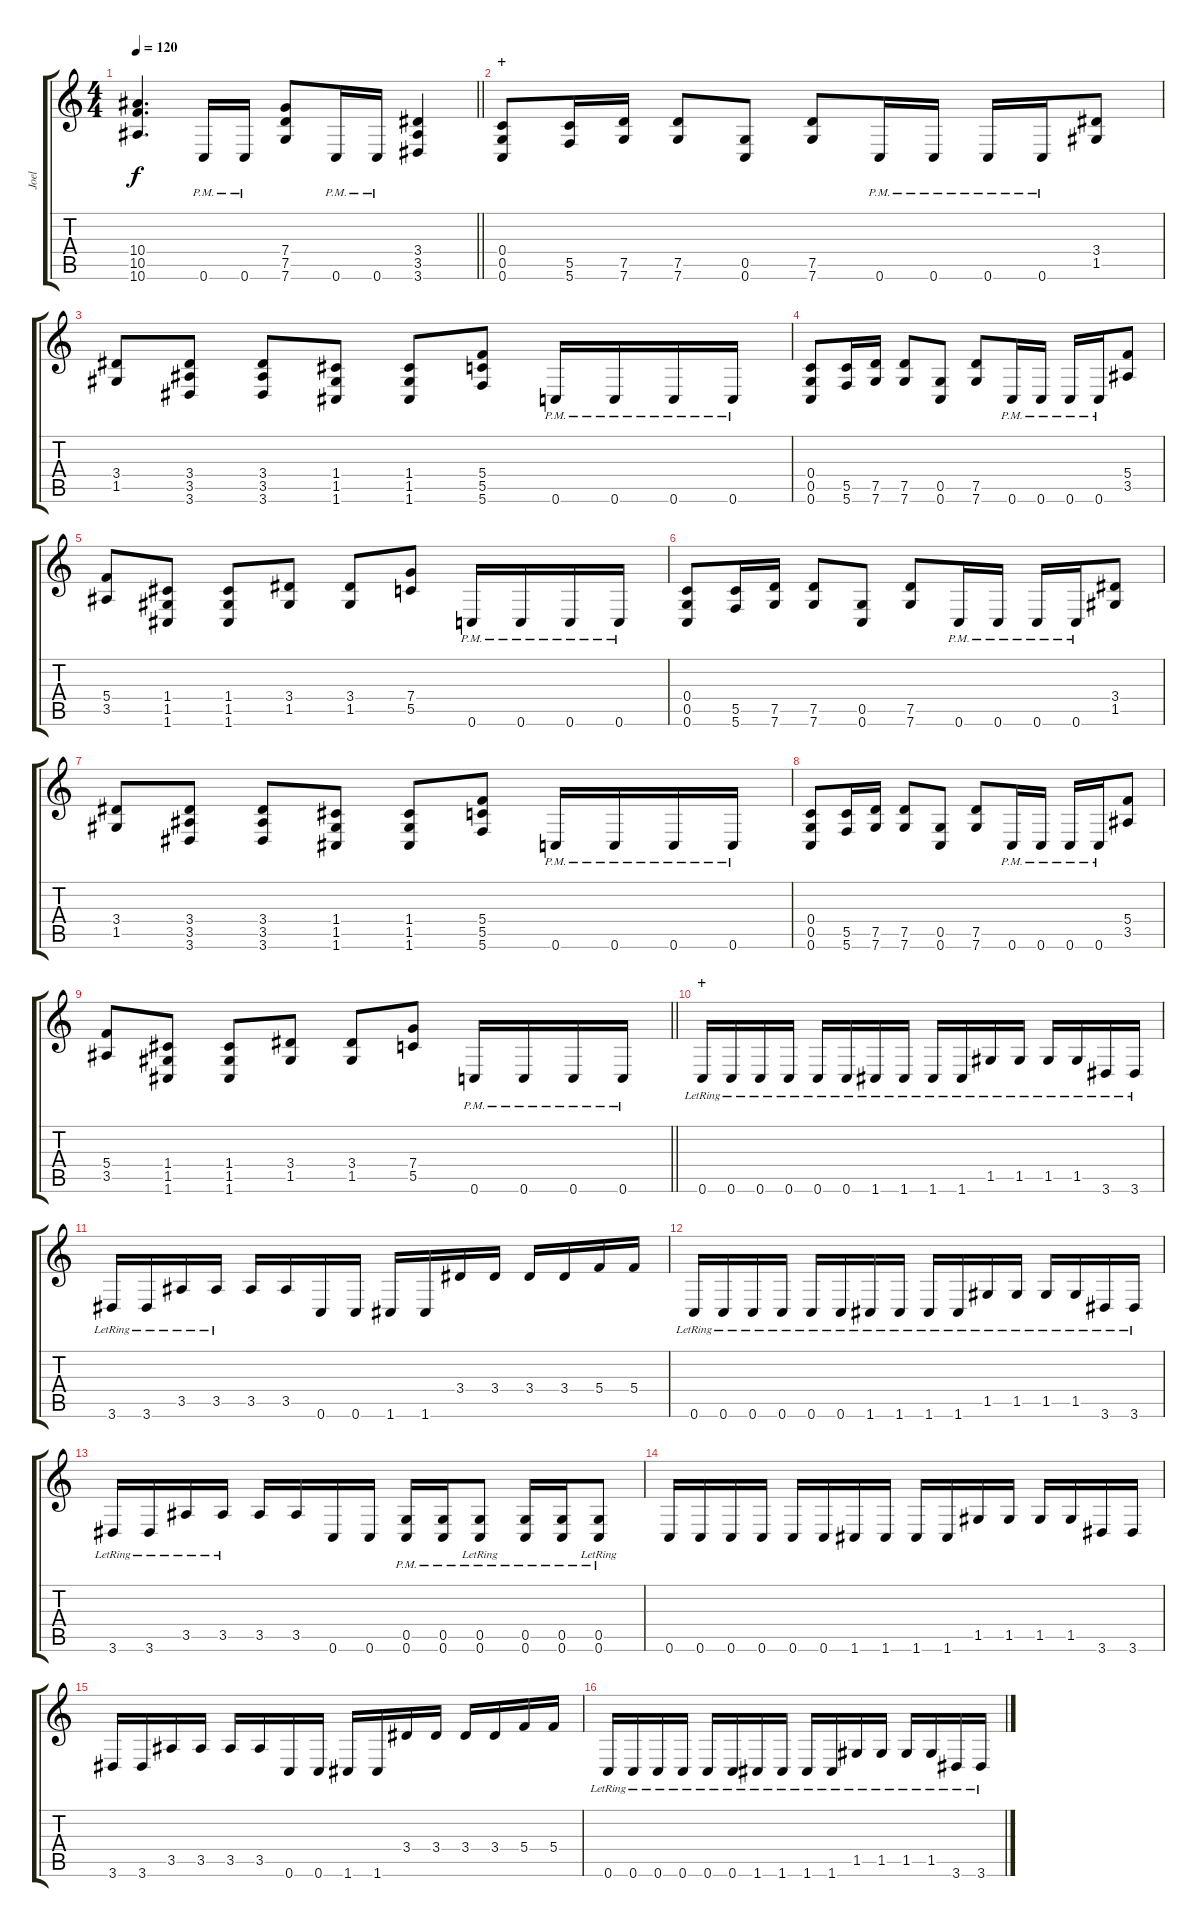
\track ("Joel" "Joel") {instrument distortionguitar}
\staff {score tabs}
\tuning (D4 A3 F3 C3 G2 C2) {hide}
\ts (4 4)
\tempo 120
\clef g2
\barLineRight lightlight
\ks c
(10.4 10.5 10.6).4{d dy f} 0.6{pm}.16 0.6{pm}.16 (7.4 7.5 7.6).8 0.6{pm}.16 0.6{pm}.16 (3.4 3.5 3.6).4 |
\section ("" "+")
(0.4 0.5 0.6).8 (5.5 5.6).16 (7.5 7.6).16 (7.5 7.6).8 (0.5 0.6).8 (7.5 7.6).8 0.6{pm}.16 0.6{pm}.16 0.6{pm}.16 0.6{pm}.16 (3.4 1.5).8 |
(3.4 1.5).8 (3.4 3.5 3.6).8 (3.4 3.5 3.6).8 (1.4 1.5 1.6).8 (1.4 1.5 1.6).8 (5.4 5.5 5.6).8 0.6{pm}.16 0.6{pm}.16 0.6{pm}.16 0.6{pm}.16 |
(0.4 0.5 0.6).8 (5.5 5.6).16 (7.5 7.6).16 (7.5 7.6).8 (0.5 0.6).8 (7.5 7.6).8 0.6{pm}.16 0.6{pm}.16 0.6{pm}.16 0.6{pm}.16 (5.4 3.5).8 |
(5.4 3.5).8 (1.4 1.5 1.6).8 (1.4 1.5 1.6).8 (3.4 1.5).8 (3.4 1.5).8 (7.4 5.5).8 0.6{pm}.16 0.6{pm}.16 0.6{pm}.16 0.6{pm}.16 |
(0.4 0.5 0.6).8 (5.5 5.6).16 (7.5 7.6).16 (7.5 7.6).8 (0.5 0.6).8 (7.5 7.6).8 0.6{pm}.16 0.6{pm}.16 0.6{pm}.16 0.6{pm}.16 (3.4 1.5).8 |
(3.4 1.5).8 (3.4 3.5 3.6).8 (3.4 3.5 3.6).8 (1.4 1.5 1.6).8 (1.4 1.5 1.6).8 (5.4 5.5 5.6).8 0.6{pm}.16 0.6{pm}.16 0.6{pm}.16 0.6{pm}.16 |
(0.4 0.5 0.6).8 (5.5 5.6).16 (7.5 7.6).16 (7.5 7.6).8 (0.5 0.6).8 (7.5 7.6).8 0.6{pm}.16 0.6{pm}.16 0.6{pm}.16 0.6{pm}.16 (5.4 3.5).8 |
\barLineRight lightlight
(5.4 3.5).8 (1.4 1.5 1.6).8 (1.4 1.5 1.6).8 (3.4 1.5).8 (3.4 1.5).8 (7.4 5.5).8 0.6{pm}.16 0.6{pm}.16 0.6{pm}.16 0.6{pm}.16 |
\section ("" "+")
0.6{lr}.16 0.6{lr}.16 0.6{lr}.16 0.6{lr}.16 0.6{lr}.16 0.6{lr}.16 1.6{lr}.16 1.6{lr}.16 1.6{lr}.16 1.6{lr}.16 1.5{lr}.16 1.5{lr}.16 1.5{lr}.16 1.5{lr}.16 3.6{lr}.16 3.6{lr}.16 |
3.6{lr}.16 3.6{lr}.16 3.5{lr}.16 3.5{lr}.16 3.5.16 3.5.16 0.6.16 0.6.16 1.6.16 1.6.16 3.4.16 3.4.16 3.4.16 3.4.16 5.4.16 5.4.16 |
0.6{lr}.16 0.6{lr}.16 0.6{lr}.16 0.6{lr}.16 0.6{lr}.16 0.6{lr}.16 1.6{lr}.16 1.6{lr}.16 1.6{lr}.16 1.6{lr}.16 1.5{lr}.16 1.5{lr}.16 1.5{lr}.16 1.5{lr}.16 3.6{lr}.16 3.6{lr}.16 |
3.6{lr}.16 3.6{lr}.16 3.5{lr}.16 3.5{lr}.16 3.5.16 3.5.16 0.6.16 0.6.16 (0.5{pm} 0.6{pm}).16 (0.5{pm} 0.6{pm}).16 (0.5{pm lr} 0.6{pm lr}).8 (0.5{pm} 0.6{pm}).16 (0.5{pm} 0.6{pm}).16 (0.5{pm lr} 0.6{pm lr}).8 |
0.6.16 0.6.16 0.6.16 0.6.16 0.6.16 0.6.16 1.6.16 1.6.16 1.6.16 1.6.16 1.5.16 1.5.16 1.5.16 1.5.16 3.6.16 3.6.16 |
3.6.16 3.6.16 3.5.16 3.5.16 3.5.16 3.5.16 0.6.16 0.6.16 1.6.16 1.6.16 3.4.16 3.4.16 3.4.16 3.4.16 5.4.16 5.4.16 |
0.6{lr}.16 0.6{lr}.16 0.6{lr}.16 0.6{lr}.16 0.6{lr}.16 0.6{lr}.16 1.6{lr}.16 1.6{lr}.16 1.6{lr}.16 1.6{lr}.16 1.5{lr}.16 1.5{lr}.16 1.5{lr}.16 1.5{lr}.16 3.6{lr}.16 3.6{lr}.16
